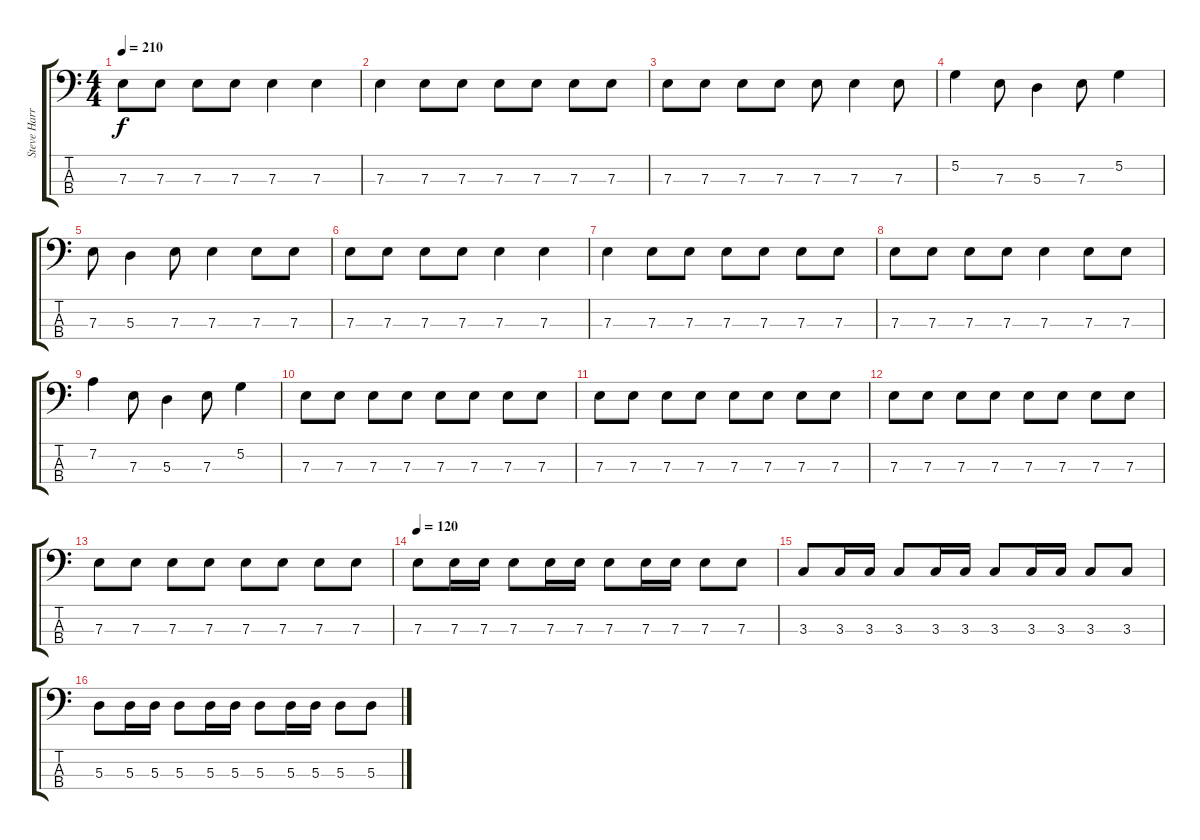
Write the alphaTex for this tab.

\track ("Steve Harris" "Steve Harr") {instrument electricbassfinger}
\staff {score tabs}
\tuning (G2 D2 A1 E1) {hide}
\ts (4 4)
\tempo 210
\clef f4
\ks c
7.3.8{dy f} 7.3.8 7.3.8 7.3.8 7.3.4 7.3.4 |
7.3.4 7.3.8 7.3.8 7.3.8 7.3.8 7.3.8 7.3.8 |
7.3.8 7.3.8 7.3.8 7.3.8 7.3.8 7.3.4 7.3.8 |
5.2.4 7.3.8 5.3.4 7.3.8 5.2.4 |
7.3.8 5.3.4 7.3.8 7.3.4 7.3.8 7.3.8 |
7.3.8 7.3.8 7.3.8 7.3.8 7.3.4 7.3.4 |
7.3.4 7.3.8 7.3.8 7.3.8 7.3.8 7.3.8 7.3.8 |
7.3.8 7.3.8 7.3.8 7.3.8 7.3.4 7.3.8 7.3.8 |
7.2.4 7.3.8 5.3.4 7.3.8 5.2.4 |
7.3.8 7.3.8 7.3.8 7.3.8 7.3.8 7.3.8 7.3.8 7.3.8 |
7.3.8 7.3.8 7.3.8 7.3.8 7.3.8 7.3.8 7.3.8 7.3.8 |
7.3.8 7.3.8 7.3.8 7.3.8 7.3.8 7.3.8 7.3.8 7.3.8 |
7.3.8 7.3.8 7.3.8 7.3.8 7.3.8 7.3.8 7.3.8 7.3.8 |
\tempo 120
7.3.8 7.3.16 7.3.16 7.3.8 7.3.16 7.3.16 7.3.8 7.3.16 7.3.16 7.3.8 7.3.8 |
3.3.8 3.3.16 3.3.16 3.3.8 3.3.16 3.3.16 3.3.8 3.3.16 3.3.16 3.3.8 3.3.8 |
5.3.8 5.3.16 5.3.16 5.3.8 5.3.16 5.3.16 5.3.8 5.3.16 5.3.16 5.3.8 5.3.8
